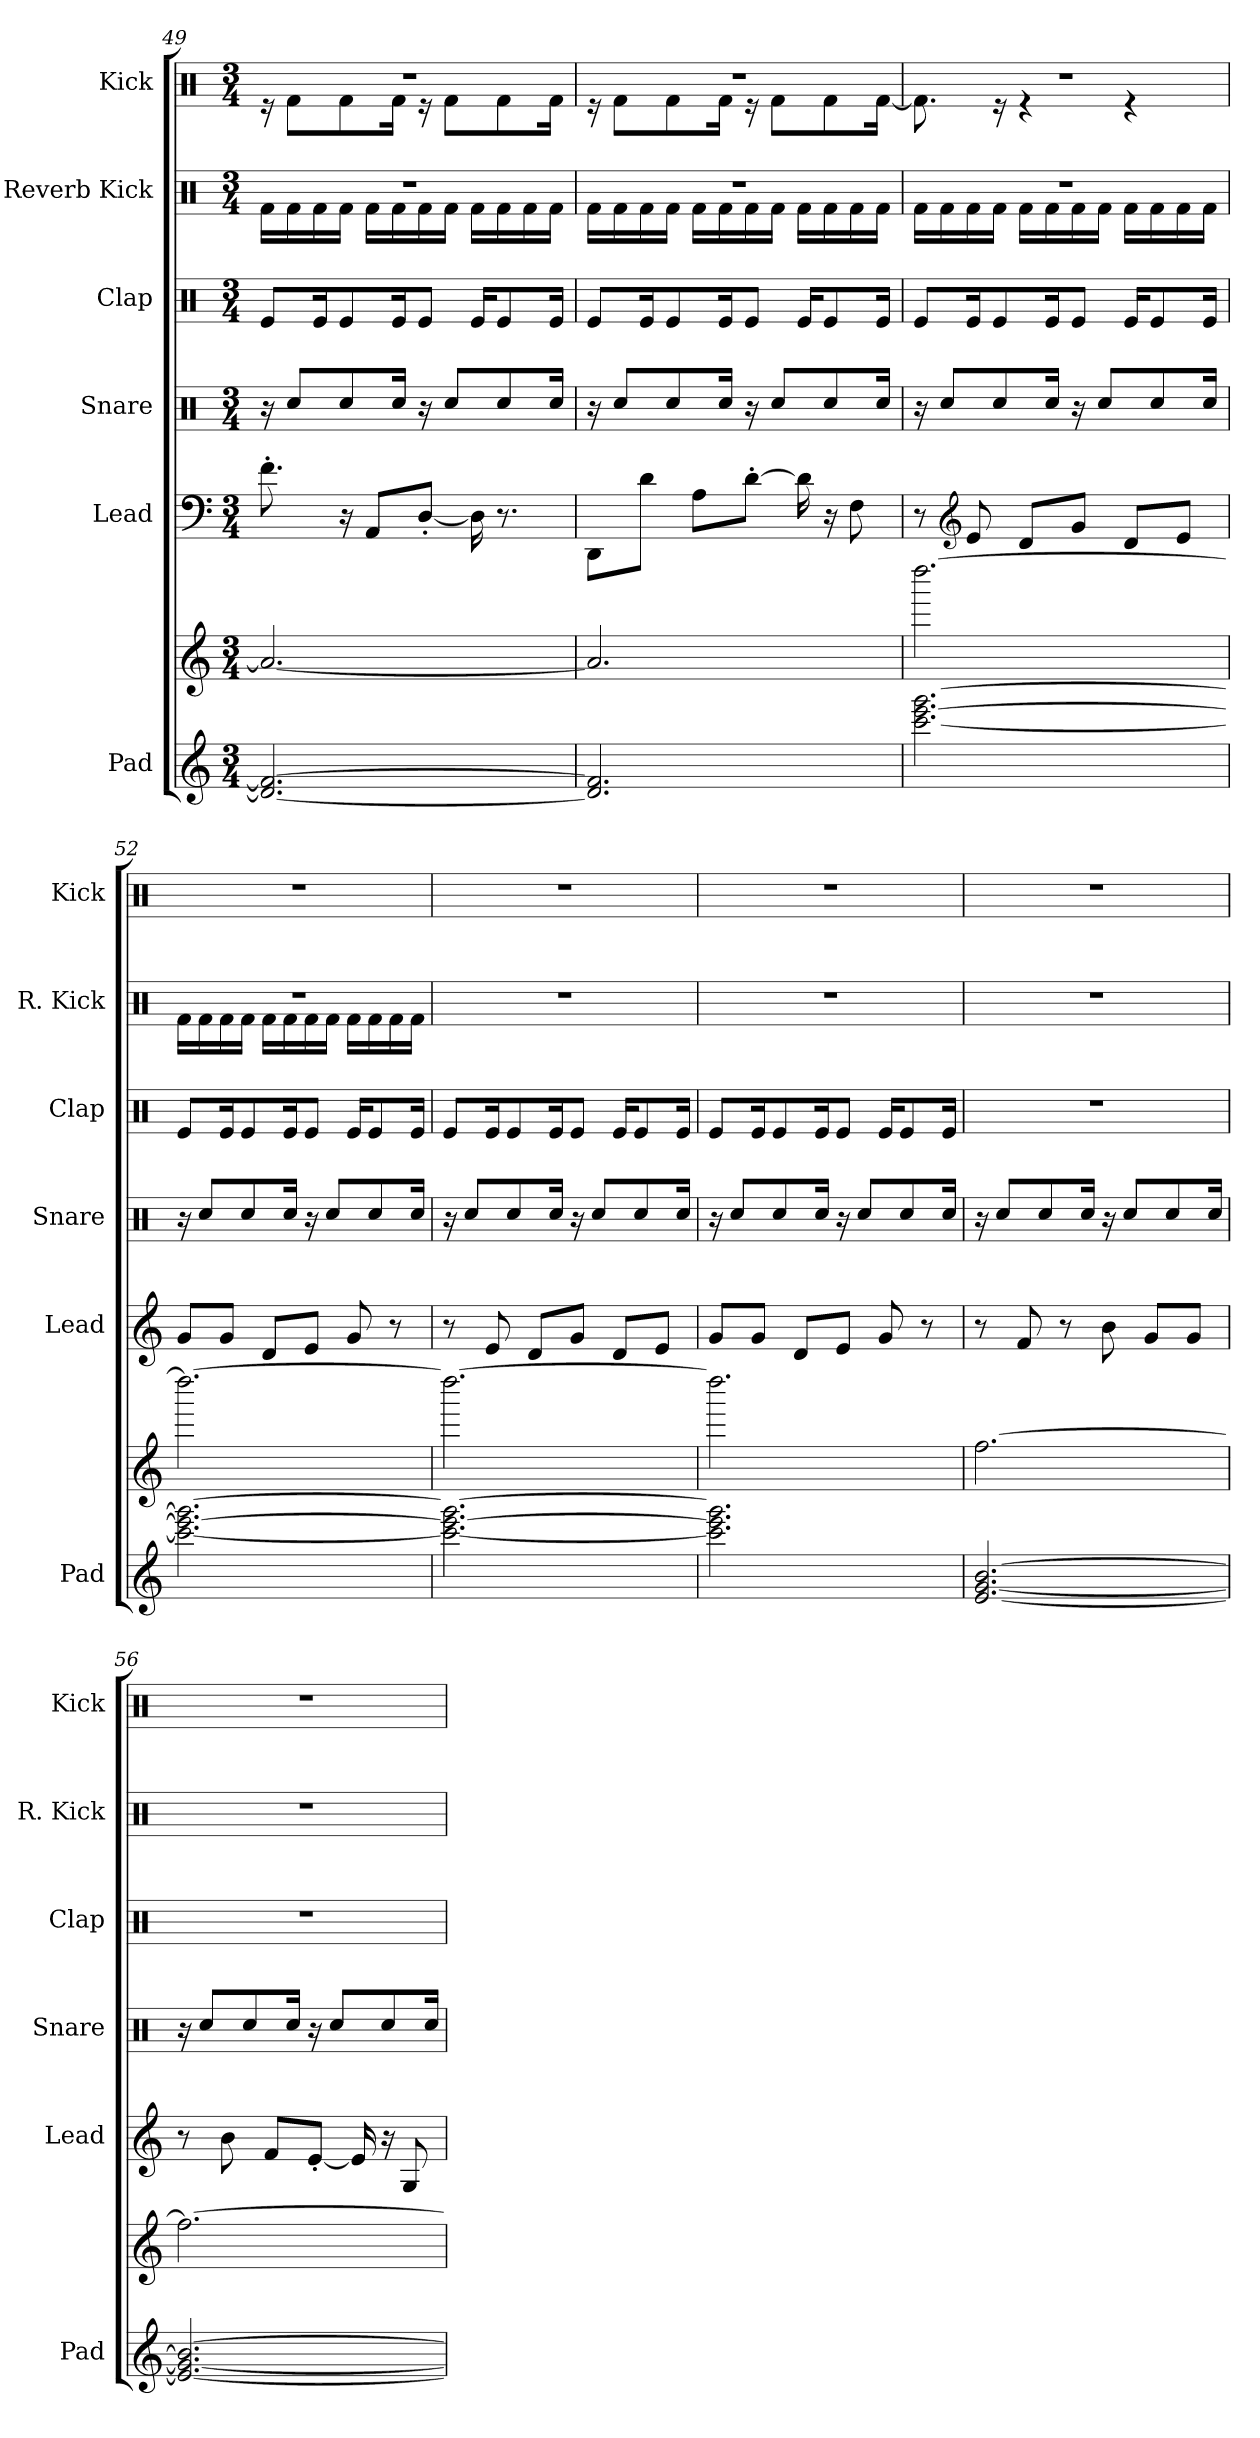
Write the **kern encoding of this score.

**kern	**kern	**kern	**kern	**kern	**kern	**kern
*part6	*part6	*part5	*part4	*part3	*part2	*part1
*staff7	*staff6	*staff5	*staff4	*staff3	*staff2	*staff1
*I"Pad	*	*I"Lead	*I"Snare	*I"Clap	*I"Reverb Kick	*I"Kick
*I'Pad	*	*I'Lead	*I'Snare	*I'Clap	*I'R. Kick	*I'Kick
!!LO:PB:g=z
*clefG2	*clefG2	*clefF4	*clefX	*clefX	*clefX	*clefX
*k[]	*k[]	*k[]	*k[]	*k[]	*k[]	*k[]
*M3/4	*M3/4	*M3/4	*M3/4	*M3/4	*M3/4	*M3/4
=49	=49	=49	=49	=49	=49	=49
*	*	*	*	*	*^	*^
2.d/_ 2.f/_	2.a/_	8.f'\	16r	8Re/L	2.r	16Rf\LL	2.r	16r
.	.	.	8Rcc/L	.	.	16Rf\	.	8Rf\L
.	.	.	.	16Re/K	.	16Rf\	.	.
.	.	16r	8Rcc/	8Re/	.	16Rf\JJ	.	8Rf\
.	.	8AA/L	.	.	.	16Rf\LL	.	.
.	.	.	16Rcc/Jk	16Re/K	.	16Rf\	.	16Rf\Jk
.	.	[8D'/J	16r	8Re/J	.	16Rf\	.	16r
.	.	.	8Rcc/L	.	.	16Rf\JJ	.	8Rf\L
.	.	16D\]	.	16Re/KL	.	16Rf\LL	.	.
.	.	8.r	8Rcc/	8Re/	.	16Rf\	.	8Rf\
.	.	.	.	.	.	16Rf\	.	.
.	.	.	16Rcc/Jk	16Re/Jk	.	16Rf\JJ	.	16Rf\Jk
=50	=50	=50	=50	=50	=50	=50	=50	=50
2.d/] 2.f/]	2.a/]	8DD\L	16r	8Re/L	2.r	16Rf\LL	2.r	16r
.	.	.	8Rcc/L	.	.	16Rf\	.	8Rf\L
.	.	8d\J	.	16Re/K	.	16Rf\	.	.
.	.	.	8Rcc/	8Re/	.	16Rf\JJ	.	8Rf\
.	.	8A\L	.	.	.	16Rf\LL	.	.
.	.	.	16Rcc/Jk	16Re/K	.	16Rf\	.	16Rf\Jk
.	.	[8d'\J	16r	8Re/J	.	16Rf\	.	16r
.	.	.	8Rcc/L	.	.	16Rf\JJ	.	8Rf\L
.	.	16d\]	.	16Re/KL	.	16Rf\LL	.	.
.	.	16r	8Rcc/	8Re/	.	16Rf\	.	8Rf\
.	.	8F\	.	.	.	16Rf\	.	.
.	.	.	16Rcc/Jk	16Re/Jk	.	16Rf\JJ	.	[16Rf\Jk
=51	=51	=51	=51	=51	=51	=51	=51	=51
[2.ccc\ [2.eee\ [2.ggg\	[2.dddd\	8r	16r	8Re/L	2.r	16Rf\LL	2.r	8.Rf\]
.	.	.	8Rcc/L	.	.	16Rf\	.	.
*	*	*clefG2	*	*	*	*	*	*
.	.	8e/	.	16Re/K	.	16Rf\	.	.
.	.	.	8Rcc/	8Re/	.	16Rf\JJ	.	16r
.	.	8d/L	.	.	.	16Rf\LL	.	4r
.	.	.	16Rcc/Jk	16Re/K	.	16Rf\	.	.
.	.	8g/J	16r	8Re/J	.	16Rf\	.	.
.	.	.	8Rcc/L	.	.	16Rf\JJ	.	.
.	.	8d/L	.	16Re/KL	.	16Rf\LL	.	4r
.	.	.	8Rcc/	8Re/	.	16Rf\	.	.
.	.	8e/J	.	.	.	16Rf\	.	.
.	.	.	16Rcc/Jk	16Re/Jk	.	16Rf\JJ	.	.
*	*	*	*	*	*	*	*v	*v
!!LO:PB:g=z
=52	=52	=52	=52	=52	=52	=52	=52
2.ccc\_ 2.eee\_ 2.ggg\_	2.dddd\_	8g/L	16r	8Re/L	2.r	16Rf\LL	2.r
.	.	.	8Rcc/L	.	.	16Rf\	.
.	.	8g/J	.	16Re/K	.	16Rf\	.
.	.	.	8Rcc/	8Re/	.	16Rf\JJ	.
.	.	8d/L	.	.	.	16Rf\LL	.
.	.	.	16Rcc/Jk	16Re/K	.	16Rf\	.
.	.	8e/J	16r	8Re/J	.	16Rf\	.
.	.	.	8Rcc/L	.	.	16Rf\JJ	.
.	.	8g/	.	16Re/KL	.	16Rf\LL	.
.	.	.	8Rcc/	8Re/	.	16Rf\	.
.	.	8r	.	.	.	16Rf\	.
.	.	.	16Rcc/Jk	16Re/Jk	.	16Rf\JJ	.
*	*	*	*	*	*v	*v	*
=53	=53	=53	=53	=53	=53	=53
2.ccc\_ 2.eee\_ 2.ggg\_	2.dddd\_	8r	16r	8Re/L	2.r	2.r
.	.	.	8Rcc/L	.	.	.
.	.	8e/	.	16Re/K	.	.
.	.	.	8Rcc/	8Re/	.	.
.	.	8d/L	.	.	.	.
.	.	.	16Rcc/Jk	16Re/K	.	.
.	.	8g/J	16r	8Re/J	.	.
.	.	.	8Rcc/L	.	.	.
.	.	8d/L	.	16Re/KL	.	.
.	.	.	8Rcc/	8Re/	.	.
.	.	8e/J	.	.	.	.
.	.	.	16Rcc/Jk	16Re/Jk	.	.
=54	=54	=54	=54	=54	=54	=54
2.ccc\] 2.eee\] 2.ggg\]	2.dddd\]	8g/L	16r	8Re/L	2.r	2.r
.	.	.	8Rcc/L	.	.	.
.	.	8g/J	.	16Re/K	.	.
.	.	.	8Rcc/	8Re/	.	.
.	.	8d/L	.	.	.	.
.	.	.	16Rcc/Jk	16Re/K	.	.
.	.	8e/J	16r	8Re/J	.	.
.	.	.	8Rcc/L	.	.	.
.	.	8g/	.	16Re/KL	.	.
.	.	.	8Rcc/	8Re/	.	.
.	.	8r	.	.	.	.
.	.	.	16Rcc/Jk	16Re/Jk	.	.
!!LO:LB:g=z
=55	=55	=55	=55	=55	=55	=55
[2.e/ [2.g/ [2.b/	[2.ff\	8r	16r	2.r	2.r	2.r
.	.	.	8Rcc/L	.	.	.
.	.	8f/	.	.	.	.
.	.	.	8Rcc/	.	.	.
.	.	8r	.	.	.	.
.	.	.	16Rcc/Jk	.	.	.
.	.	8b\	16r	.	.	.
.	.	.	8Rcc/L	.	.	.
.	.	8g/L	.	.	.	.
.	.	.	8Rcc/	.	.	.
.	.	8g/J	.	.	.	.
.	.	.	16Rcc/Jk	.	.	.
=56	=56	=56	=56	=56	=56	=56
2.e/_ 2.g/_ 2.b/_	2.ff\_	8r	16r	2.r	2.r	2.r
.	.	.	8Rcc/L	.	.	.
.	.	8b\	.	.	.	.
.	.	.	8Rcc/	.	.	.
.	.	8f/L	.	.	.	.
.	.	.	16Rcc/Jk	.	.	.
.	.	[8e'/J	16r	.	.	.
.	.	.	8Rcc/L	.	.	.
.	.	16e/]	.	.	.	.
.	.	16r	8Rcc/	.	.	.
.	.	8G/	.	.	.	.
.	.	.	16Rcc/Jk	.	.	.
=	=	=	=	=	=	=
*-	*-	*-	*-	*-	*-	*-
